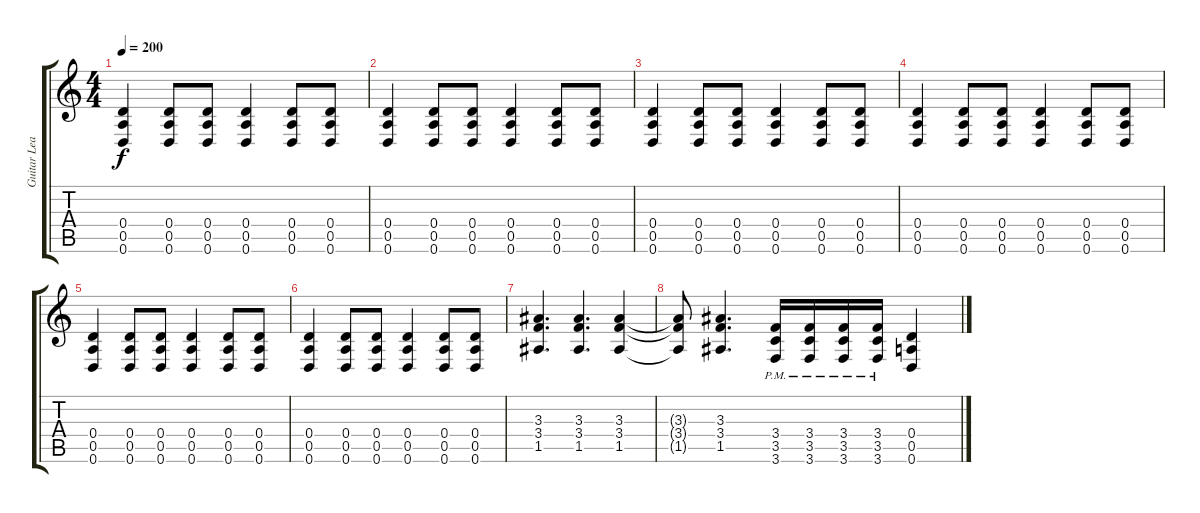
\track ("Guitar Lead 2/Rhythm" "Guitar Lea") {instrument electricguitarmuted}
\staff {score tabs}
\tuning (E4 B3 G3 D3 A2 D2) {hide}
\ts (4 4)
\tempo 200
\clef g2
\ks c
(0.4 0.5 0.6).4{dy f} (0.4 0.5 0.6).8 (0.4 0.5 0.6).8 (0.4 0.5 0.6).4 (0.4 0.5 0.6).8 (0.4 0.5 0.6).8 |
(0.4 0.5 0.6).4 (0.4 0.5 0.6).8 (0.4 0.5 0.6).8 (0.4 0.5 0.6).4 (0.4 0.5 0.6).8 (0.4 0.5 0.6).8 |
(0.4 0.5 0.6).4 (0.4 0.5 0.6).8 (0.4 0.5 0.6).8 (0.4 0.5 0.6).4 (0.4 0.5 0.6).8 (0.4 0.5 0.6).8 |
(0.4 0.5 0.6).4 (0.4 0.5 0.6).8 (0.4 0.5 0.6).8 (0.4 0.5 0.6).4 (0.4 0.5 0.6).8 (0.4 0.5 0.6).8 |
(0.4 0.5 0.6).4 (0.4 0.5 0.6).8 (0.4 0.5 0.6).8 (0.4 0.5 0.6).4 (0.4 0.5 0.6).8 (0.4 0.5 0.6).8 |
(0.4 0.5 0.6).4 (0.4 0.5 0.6).8 (0.4 0.5 0.6).8 (0.4 0.5 0.6).4 (0.4 0.5 0.6).8 (0.4 0.5 0.6).8 |
(3.3 3.4 1.5).4{d} (3.3 3.4 1.5).4{d} (3.3 3.4 1.5).4 |
(3.3{t} 3.4{t} 1.5{t}).8 (3.3 3.4 1.5).4{d} (3.4{pm} 3.5{pm} 3.6{pm}).16 (3.4{pm} 3.5{pm} 3.6{pm}).16 (3.4{pm} 3.5{pm} 3.6{pm}).16 (3.4{pm} 3.5{pm} 3.6{pm}).16 (0.4 0.5 0.6).4
